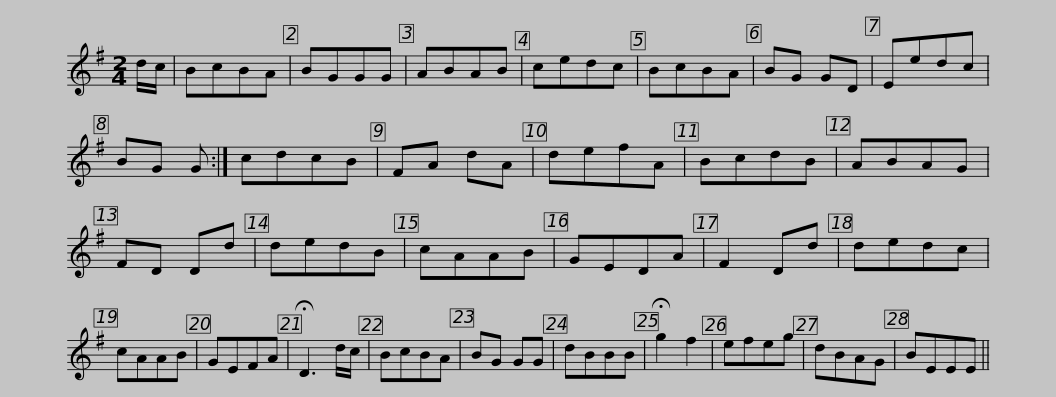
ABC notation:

X:1
L:1/8
M:2/4
I:linebreak $
K:G
V:1 treble
V:1
 d/c/ | BcBA | BGGG | ABAB | cedc | %5
 BcBA | BG GD | Eedc | BG G :| cdcB | %10
 FA dA |$ defA | BcdB | ABAG | FD Dd | %15
 dedB | cAAB | GEDA | F2 Dd | dedc | %20
 cAAB | GEFA |$ !fermata!D3 d/c/ | BcBA | BG GG | %25
 dBBB | !fermata!g2 f2 | efeg | dBAG | BEEE || %30
